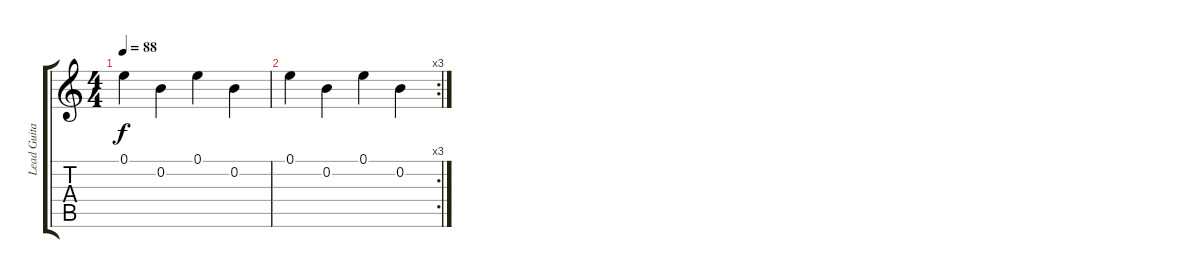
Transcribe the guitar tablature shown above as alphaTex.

\track ("Lead Guitar 2 elec." "Lead Guita") {instrument overdrivenguitar}
\staff {score tabs}
\tuning (E4 B3 G3 D3 A2 E2) {hide}
\ts (4 4)
\tempo 88
\clef g2
\ks c
0.1.4{dy f} 0.2.4 0.1.4 0.2.4 |
\rc 3
0.1.4 0.2.4 0.1.4 0.2.4
